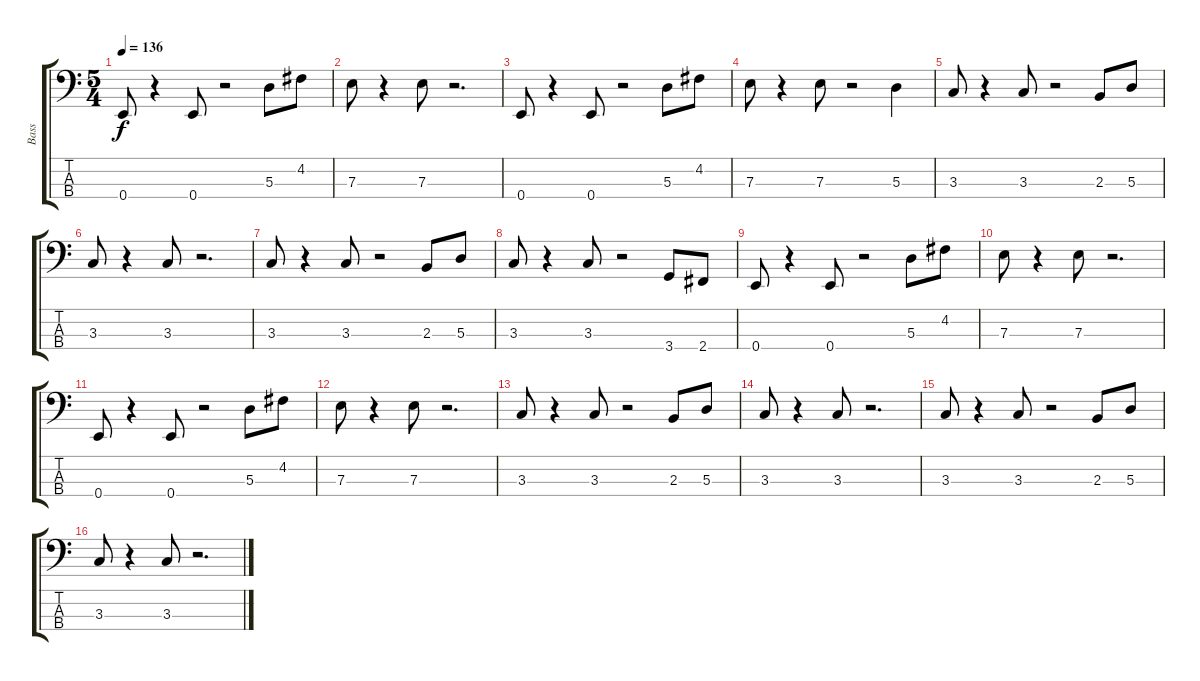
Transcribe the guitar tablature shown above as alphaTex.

\track ("Bass" "Bass") {instrument slapbass2}
\staff {score tabs}
\tuning (G2 D2 A1 E1) {hide}
\ts (5 4)
\tempo 136
\clef f4
\ks c
0.4.8{dy f} r.4 0.4.8 r.2 5.3.8 4.2.8 |
7.3.8 r.4 7.3.8 r.2{d} |
0.4.8 r.4 0.4.8 r.2 5.3.8 4.2.8 |
7.3.8 r.4 7.3.8 r.2 5.3.4 |
3.3.8 r.4 3.3.8 r.2 2.3.8 5.3.8 |
3.3.8 r.4 3.3.8 r.2{d} |
3.3.8 r.4 3.3.8 r.2 2.3.8 5.3.8 |
3.3.8 r.4 3.3.8 r.2 3.4.8 2.4.8 |
0.4.8 r.4 0.4.8 r.2 5.3.8 4.2.8 |
7.3.8 r.4 7.3.8 r.2{d} |
0.4.8 r.4 0.4.8 r.2 5.3.8 4.2.8 |
7.3.8 r.4 7.3.8 r.2{d} |
3.3.8 r.4 3.3.8 r.2 2.3.8 5.3.8 |
3.3.8 r.4 3.3.8 r.2{d} |
3.3.8 r.4 3.3.8 r.2 2.3.8 5.3.8 |
3.3.8 r.4 3.3.8 r.2{d}
